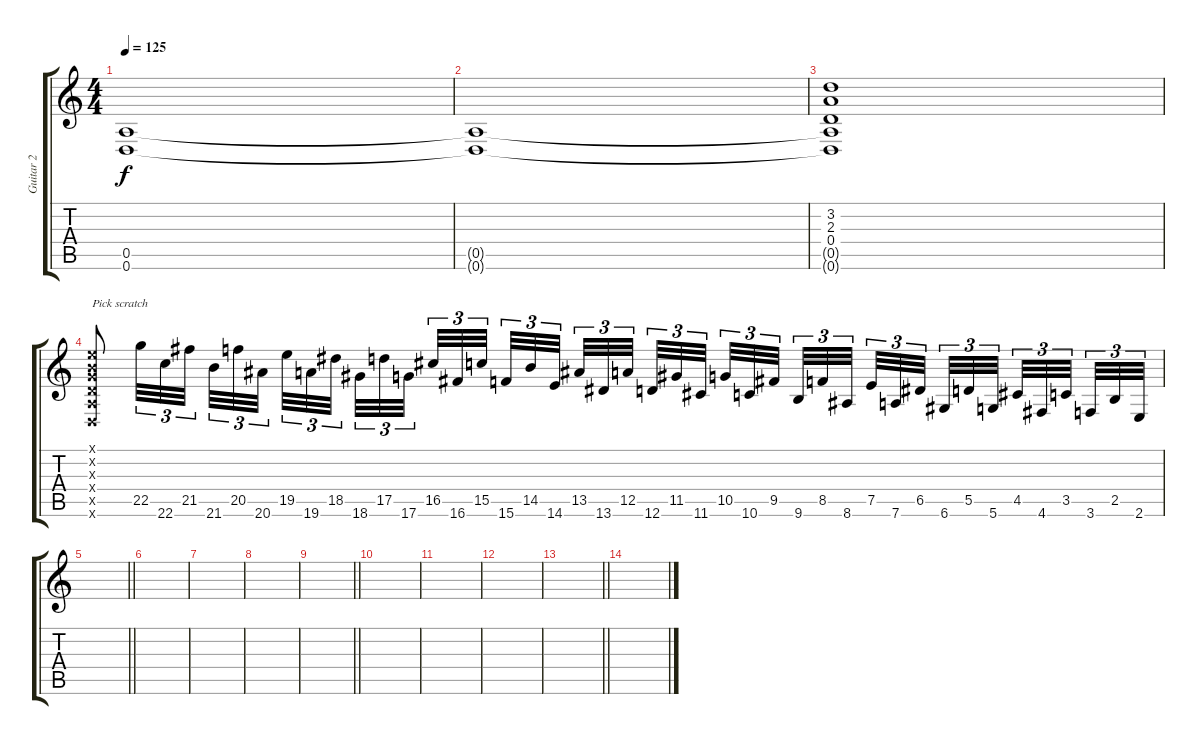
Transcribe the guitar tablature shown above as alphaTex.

\track ("Guitar 2" "Guitar 2") {instrument distortionguitar}
\staff {score tabs}
\tuning (E4 B3 G3 D3 A2 D2) {hide}
\ts (4 4)
\section ("" "")
\tempo 125
\clef g2
\ks c
(0.5 0.6).1{dy f} |
(0.5{t} 0.6{t}).1 |
(3.2 2.3 0.4 0.5{t} 0.6{t}).1 |
(0.1{x} 0.2{x} 0.3{x} 0.4{x} 0.5{x} 0.6{x}).8{txt "Pick scratch"} 22.5.32{tu (3 2)} 22.6.32{tu (3 2)} 21.5.32{tu (3 2) beam splitsecondary} 21.6.32{tu (3 2)} 20.5.32{tu (3 2)} 20.6.32{tu (3 2)} 19.5.32{tu (3 2)} 19.6.32{tu (3 2)} 18.5.32{tu (3 2) beam splitsecondary} 18.6.32{tu (3 2)} 17.5.32{tu (3 2)} 17.6.32{tu (3 2) beam splitsecondary} 16.5.32{tu (3 2)} 16.6.32{tu (3 2)} 15.5.32{tu (3 2) beam splitsecondary} 15.6.32{tu (3 2)} 14.5.32{tu (3 2)} 14.6.32{tu (3 2)} 13.5.32{tu (3 2)} 13.6.32{tu (3 2)} 12.5.32{tu (3 2) beam splitsecondary} 12.6.32{tu (3 2)} 11.5.32{tu (3 2)} 11.6.32{tu (3 2) beam splitsecondary} 10.5.32{tu (3 2)} 10.6.32{tu (3 2)} 9.5.32{tu (3 2) beam splitsecondary} 9.6.32{tu (3 2)} 8.5.32{tu (3 2)} 8.6.32{tu (3 2)} 7.5.32{tu (3 2)} 7.6.32{tu (3 2)} 6.5.32{tu (3 2) beam splitsecondary} 6.6.32{tu (3 2)} 5.5.32{tu (3 2)} 5.6.32{tu (3 2) beam splitsecondary} 4.5.32{tu (3 2)} 4.6.32{tu (3 2)} 3.5.32{tu (3 2) beam splitsecondary} 3.6.32{tu (3 2)} 2.5.32{tu (3 2)} 2.6.32{tu (3 2)} |
\barLineRight lightlight
|
\section ("" "")
|
|
|
\barLineRight lightlight
|
|
|
|
\barLineRight lightlight
|
\section ("" "")
